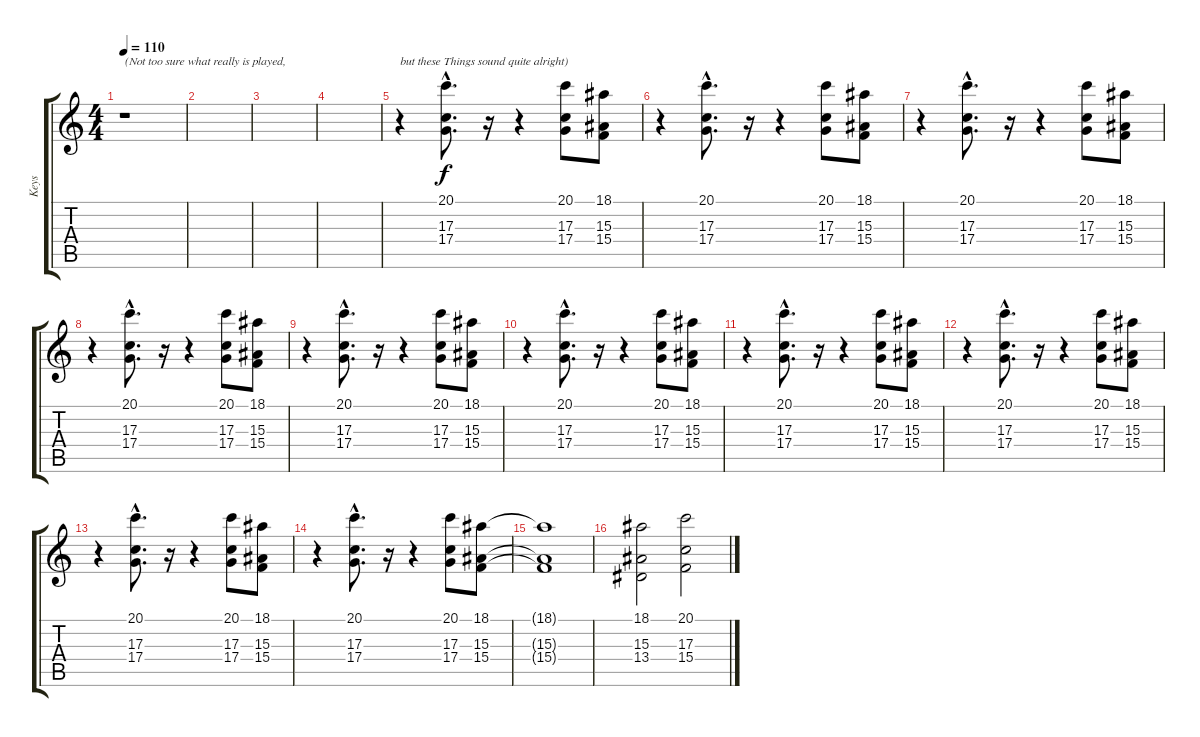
\track ("Keys" "Keys") {instrument rockorgan}
\staff {score tabs}
\tuning (E4 B3 G3 D3 A2 E2) {hide}
\ts (4 4)
\tempo 110
\clef g2
\ks c
r.1{txt "(Not too sure what really is played," dy f instrument rockorgan} |
|
|
|
r.4{txt "but these Things sound quite alright)"} (20.1{hac} 17.3{hac} 17.4{hac}).8{d} r.16 r.4 (20.1 17.3 17.4).8 (18.1 15.3 15.4).8 |
r.4 (20.1{hac} 17.3{hac} 17.4{hac}).8{d} r.16 r.4 (20.1 17.3 17.4).8 (18.1 15.3 15.4).8 |
r.4 (20.1{hac} 17.3{hac} 17.4{hac}).8{d} r.16 r.4 (20.1 17.3 17.4).8 (18.1 15.3 15.4).8 |
r.4 (20.1{hac} 17.3{hac} 17.4{hac}).8{d} r.16 r.4 (20.1 17.3 17.4).8 (18.1 15.3 15.4).8 |
r.4 (20.1{hac} 17.3{hac} 17.4{hac}).8{d} r.16 r.4 (20.1 17.3 17.4).8 (18.1 15.3 15.4).8 |
r.4 (20.1{hac} 17.3{hac} 17.4{hac}).8{d} r.16 r.4 (20.1 17.3 17.4).8 (18.1 15.3 15.4).8 |
r.4 (20.1{hac} 17.3{hac} 17.4{hac}).8{d} r.16 r.4 (20.1 17.3 17.4).8 (18.1 15.3 15.4).8 |
r.4 (20.1{hac} 17.3{hac} 17.4{hac}).8{d} r.16 r.4 (20.1 17.3 17.4).8 (18.1 15.3 15.4).8 |
r.4 (20.1{hac} 17.3{hac} 17.4{hac}).8{d} r.16 r.4 (20.1 17.3 17.4).8 (18.1 15.3 15.4).8 |
r.4 (20.1{hac} 17.3{hac} 17.4{hac}).8{d} r.16 r.4 (20.1 17.3 17.4).8 (18.1 15.3 15.4).8 |
(18.1{t} 15.3{t} 15.4{t}).1 |
(18.1 15.3 13.4).2 (20.1 17.3 15.4).2
